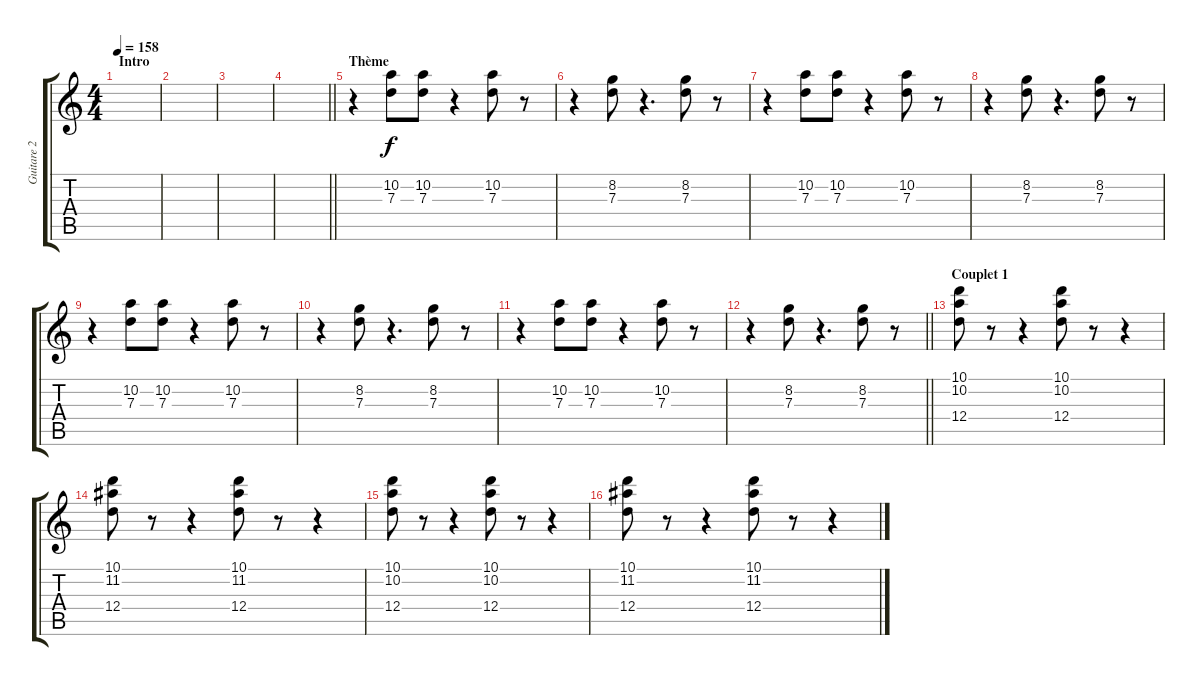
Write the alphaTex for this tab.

\track ("Guitare 2" "Guitare 2") {instrument overdrivenguitar}
\staff {score tabs}
\tuning (E4 B3 G3 D3 A2 E2) {hide}
\ts (4 4)
\section ("" "Intro")
\tempo 158
\clef g2
\ks c
|
|
|
\barLineRight lightlight
|
\section ("" "Thème")
r.4 (10.2 7.3).8 (10.2 7.3).8 r.4 (10.2 7.3).8 r.8 |
r.4 (8.2 7.3).8 r.4{d} (8.2 7.3).8 r.8 |
r.4 (10.2 7.3).8 (10.2 7.3).8 r.4 (10.2 7.3).8 r.8 |
r.4 (8.2 7.3).8 r.4{d} (8.2 7.3).8 r.8 |
r.4 (10.2 7.3).8 (10.2 7.3).8 r.4 (10.2 7.3).8 r.8 |
r.4 (8.2 7.3).8 r.4{d} (8.2 7.3).8 r.8 |
r.4 (10.2 7.3).8 (10.2 7.3).8 r.4 (10.2 7.3).8 r.8 |
\barLineRight lightlight
r.4 (8.2 7.3).8 r.4{d} (8.2 7.3).8 r.8 |
\section ("" "Couplet 1")
(10.1 10.2 12.4).8{volume 11 balance 16} r.8 r.4 (10.1 10.2 12.4).8 r.8 r.4 |
(10.1 11.2 12.4).8 r.8 r.4 (10.1 11.2 12.4).8 r.8 r.4 |
(10.1 10.2 12.4).8 r.8 r.4 (10.1 10.2 12.4).8 r.8 r.4 |
(10.1 11.2 12.4).8 r.8 r.4 (10.1 11.2 12.4).8 r.8 r.4
